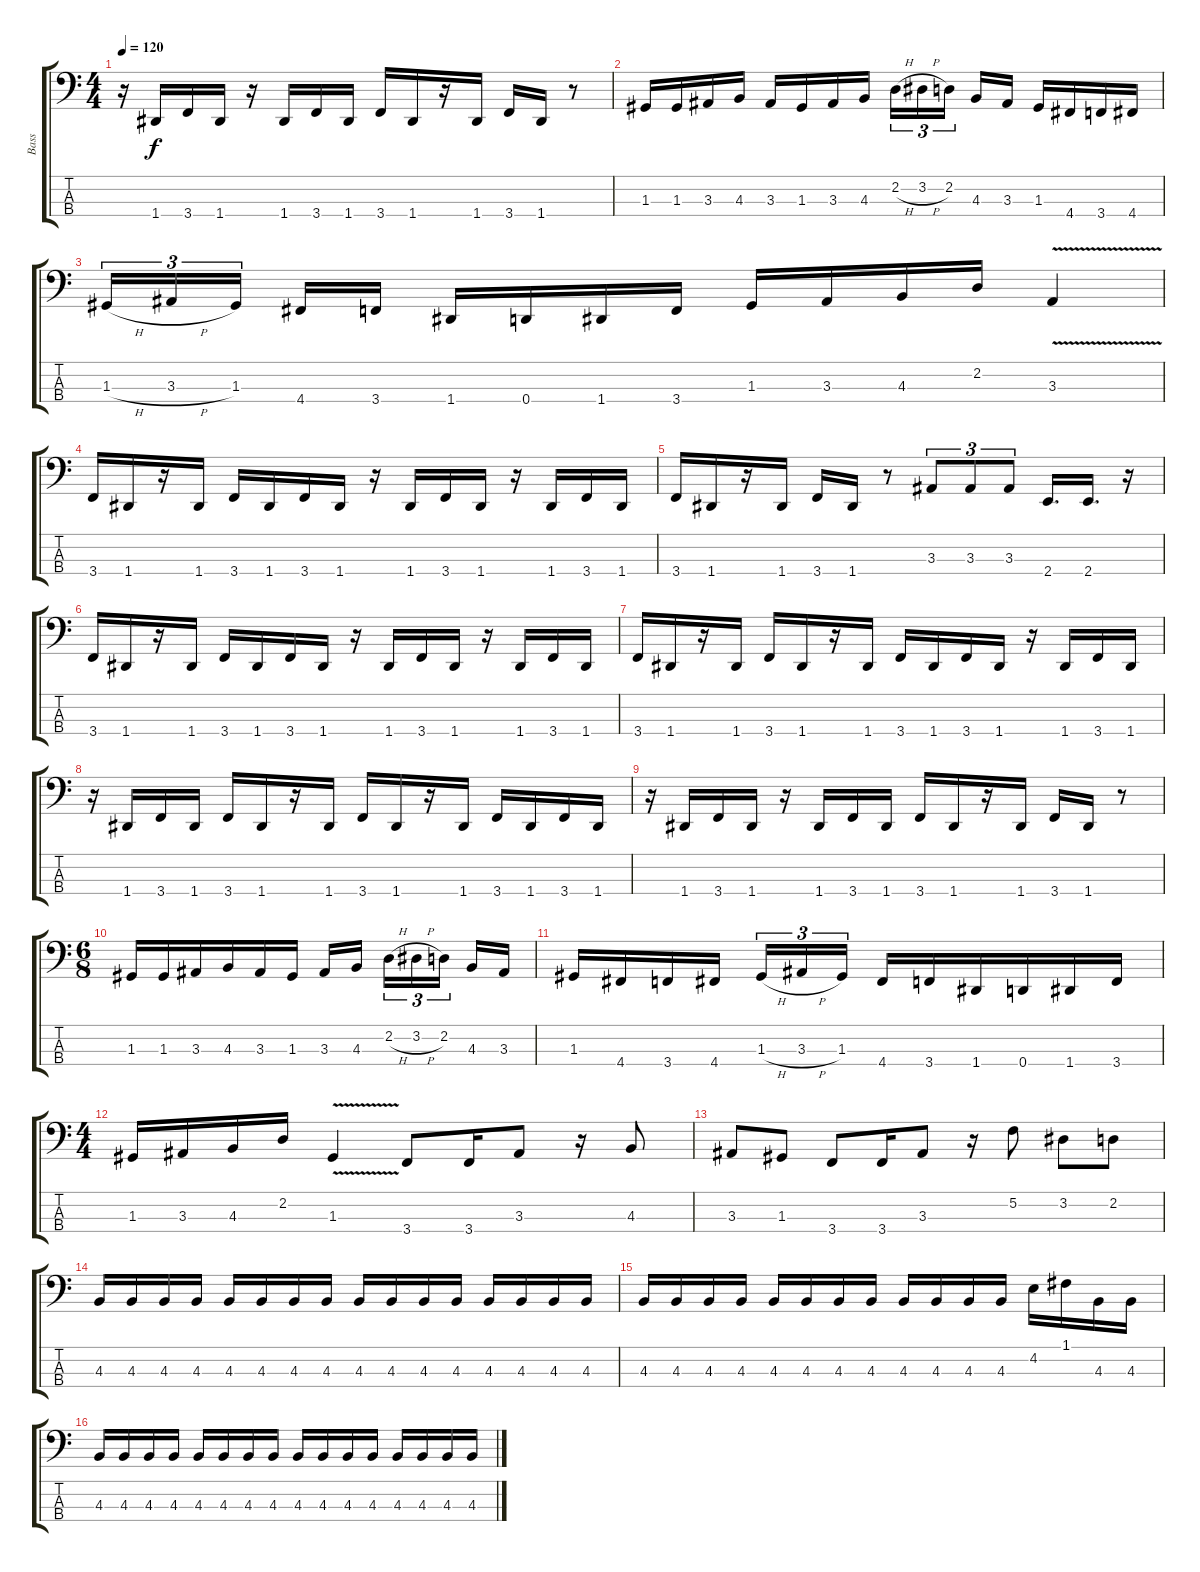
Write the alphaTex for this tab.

\track ("Bass" "Bass") {instrument electricbassfinger}
\staff {score tabs}
\tuning (F2 C2 G1 D1) {hide}
\ts (4 4)
\tempo 120
\clef f4
\ks c
r.16{dy f} 1.4.16 3.4.16 1.4.16 r.16 1.4.16 3.4.16 1.4.16 3.4.16 1.4.16 r.16 1.4.16 3.4.16 1.4.16 r.8 |
1.3.16 1.3.16 3.3.16 4.3.16 3.3.16 1.3.16 3.3.16 4.3.16 2.2{h}.16{tu (3 2)} 3.2{h}.16{tu (3 2)} 2.2.16{tu (3 2)} 4.3.16 3.3.16 1.3.16 4.4.16 3.4.16 4.4.16 |
1.3{h}.16{tu (3 2)} 3.3{h}.16{tu (3 2)} 1.3.16{tu (3 2)} 4.4.16 3.4.16 1.4.16 0.4.16 1.4.16 3.4.16 1.3.16 3.3.16 4.3.16 2.2.16 3.3{v}.4 |
3.4.16 1.4.16 r.16 1.4.16 3.4.16 1.4.16 3.4.16 1.4.16 r.16 1.4.16 3.4.16 1.4.16 r.16 1.4.16 3.4.16 1.4.16 |
3.4.16 1.4.16 r.16 1.4.16 3.4.16 1.4.16 r.8 3.3.8{tu (3 2)} 3.3.8{tu (3 2)} 3.3.8{tu (3 2)} 2.4.16{d} 2.4.16{d} r.16 |
3.4.16 1.4.16 r.16 1.4.16 3.4.16 1.4.16 3.4.16 1.4.16 r.16 1.4.16 3.4.16 1.4.16 r.16 1.4.16 3.4.16 1.4.16 |
3.4.16 1.4.16 r.16 1.4.16 3.4.16 1.4.16 r.16 1.4.16 3.4.16 1.4.16 3.4.16 1.4.16 r.16 1.4.16 3.4.16 1.4.16 |
r.16 1.4.16 3.4.16 1.4.16 3.4.16 1.4.16 r.16 1.4.16 3.4.16 1.4.16 r.16 1.4.16 3.4.16 1.4.16 3.4.16 1.4.16 |
r.16 1.4.16 3.4.16 1.4.16 r.16 1.4.16 3.4.16 1.4.16 3.4.16 1.4.16 r.16 1.4.16 3.4.16 1.4.16 r.8 |
\ts (6 8)
1.3.16 1.3.16 3.3.16 4.3.16 3.3.16 1.3.16 3.3.16 4.3.16 2.2{h}.16{tu (3 2)} 3.2{h}.16{tu (3 2)} 2.2.16{tu (3 2)} 4.3.16 3.3.16 |
1.3.16 4.4.16 3.4.16 4.4.16 1.3{h}.16{tu (3 2)} 3.3{h}.16{tu (3 2)} 1.3.16{tu (3 2)} 4.4.16 3.4.16 1.4.16 0.4.16 1.4.16 3.4.16 |
\ts (4 4)
1.3.16 3.3.16 4.3.16 2.2.16 1.3{v}.4 3.4.8 3.4.16 3.3.8 r.16 4.3.8 |
3.3.8 1.3.8 3.4.8 3.4.16 3.3.8 r.16 5.2.8 3.2.8 2.2.8 |
4.3.16 4.3.16 4.3.16 4.3.16 4.3.16 4.3.16 4.3.16 4.3.16 4.3.16 4.3.16 4.3.16 4.3.16 4.3.16 4.3.16 4.3.16 4.3.16 |
4.3.16 4.3.16 4.3.16 4.3.16 4.3.16 4.3.16 4.3.16 4.3.16 4.3.16 4.3.16 4.3.16 4.3.16 4.2.16 1.1.16 4.3.16 4.3.16 |
4.3.16 4.3.16 4.3.16 4.3.16 4.3.16 4.3.16 4.3.16 4.3.16 4.3.16 4.3.16 4.3.16 4.3.16 4.3.16 4.3.16 4.3.16 4.3.16
